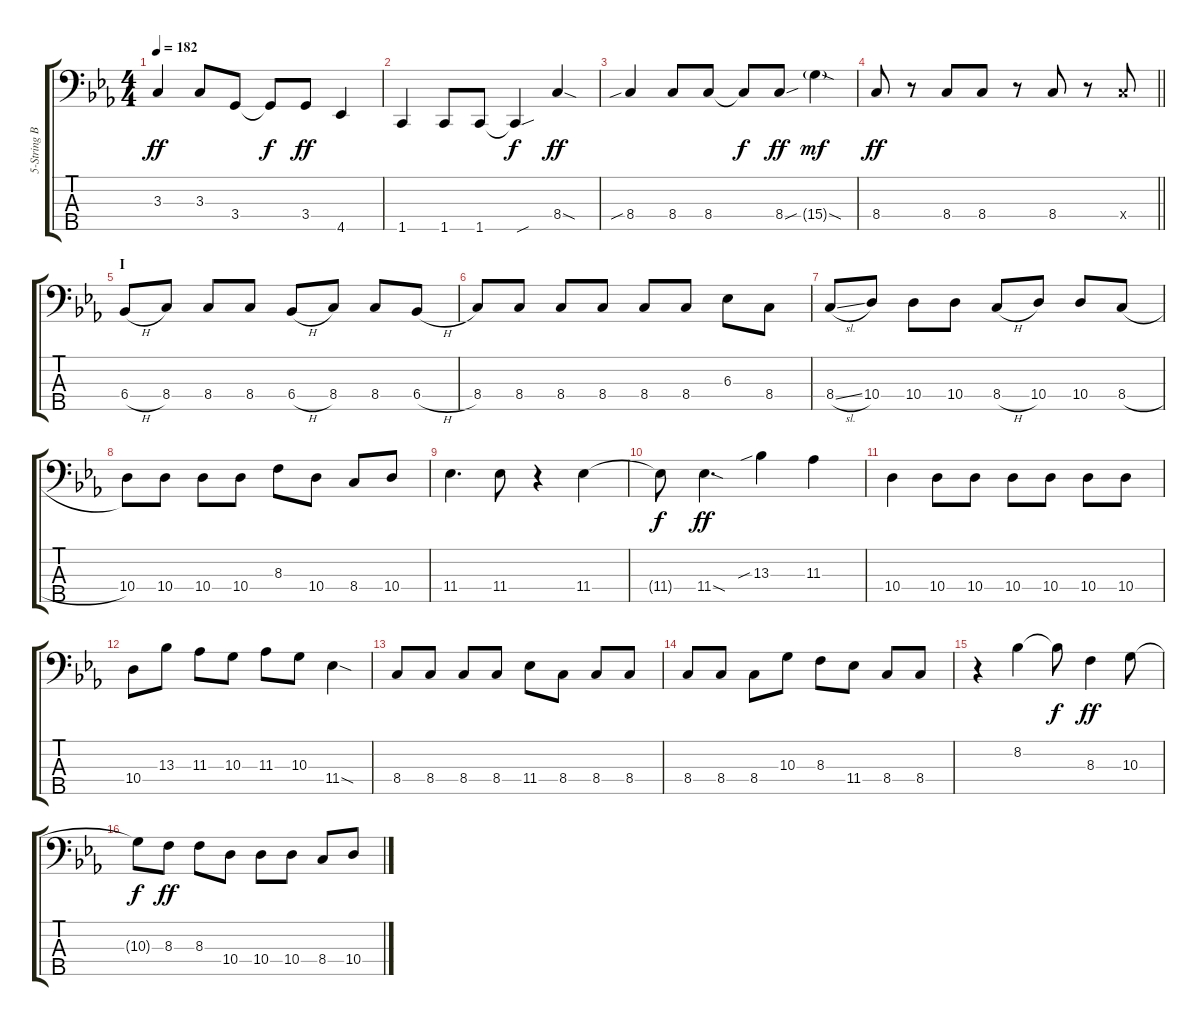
\track ("5-String Bass" "5-String B") {instrument electricbasspick}
\staff {score tabs}
\tuning (G2 D2 A1 E1 B0) {hide}
\ts (4 4)
\tempo 182
\clef f4
\ks eb
3.3.4{dy ff} 3.3.8 3.4.8 3.4{t}.8{dy f} 3.4.8{dy ff} 4.5.4 |
1.5.4 1.5.8 1.5.8 1.5{sou t}.4{dy f} 8.4{sod}.4{dy ff} |
8.4{sib}.4 8.4.8 8.4.8 8.4{t}.8{dy f} 8.4{sou}.8{dy ff} 15.4{sod g}.4{dy mf} |
\barLineRight lightlight
8.4.8{dy ff} r.8 8.4.8 8.4.8 r.8 8.4.8 r.8 8.4{x}.8 |
\section ("" "I")
6.4{h}.8 8.4.8 8.4.8 8.4.8 6.4{h}.8 8.4.8 8.4.8 6.4{h}.8 |
8.4.8 8.4.8 8.4.8 8.4.8 8.4.8 8.4.8 6.3.8 8.4.8 |
8.4{sl}.8 10.4.8 10.4.8 10.4.8 8.4{h}.8 10.4.8 10.4.8 8.4{h}.8 |
10.4.8 10.4.8 10.4.8 10.4.8 8.3.8 10.4.8 8.4.8 10.4.8 |
11.4.4{d} 11.4.8 r.4 11.4.4 |
11.4{t}.8{dy f} 11.4{sod}.4{d dy ff} 13.3{sib}.4 11.3.4 |
10.4.4 10.4.8 10.4.8 10.4.8 10.4.8 10.4.8 10.4.8 |
10.4.8 13.3.8 11.3.8 10.3.8 11.3.8 10.3.8 11.4{sod}.4 |
8.4.8 8.4.8 8.4.8 8.4.8 11.4.8 8.4.8 8.4.8 8.4.8 |
8.4.8 8.4.8 8.4.8 10.3.8 8.3.8 11.4.8 8.4.8 8.4.8 |
r.4 8.2.4 8.2{t}.8{dy f} 8.3.4{dy ff} 10.3.8 |
10.3{t}.8{dy f} 8.3.8{dy ff} 8.3.8 10.4.8 10.4.8 10.4.8 8.4.8 10.4.8
